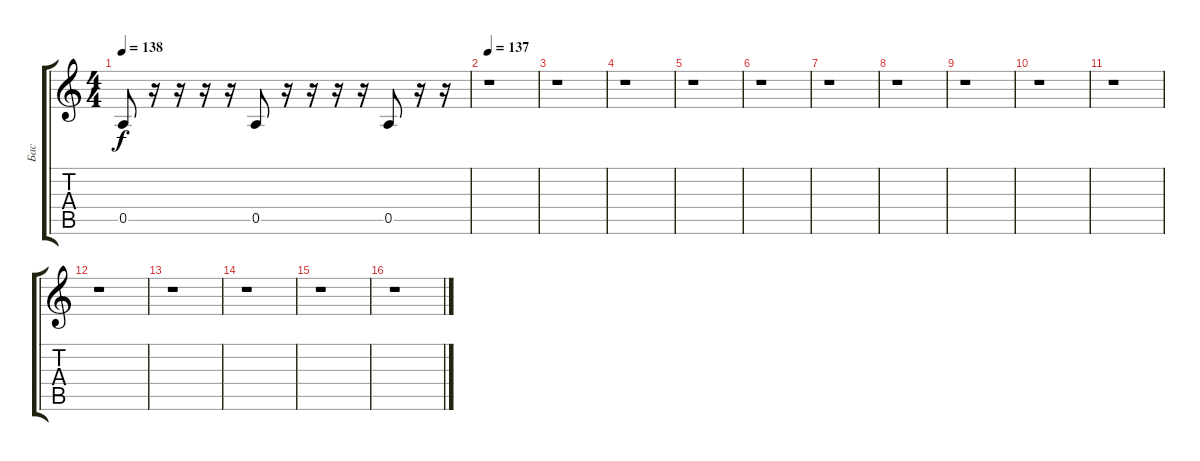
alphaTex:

\track ("Бас" "Бас") {instrument electricbassfinger}
\staff {score tabs}
\tuning (E4 B3 G3 D3 A2 E2) {hide}
\ts (4 4)
\tempo 138
\clef g2
\ks c
0.5.8{dy f} r.16 r.16 r.16 r.16 0.5.8 r.16 r.16 r.16 r.16 0.5.8 r.16 r.16 |
\tempo 137
r.1 |
r.1 |
r.1 |
r.1 |
r.1 |
r.1 |
r.1 |
r.1 |
r.1 |
r.1 |
r.1 |
r.1 |
r.1 |
r.1 |
r.1
